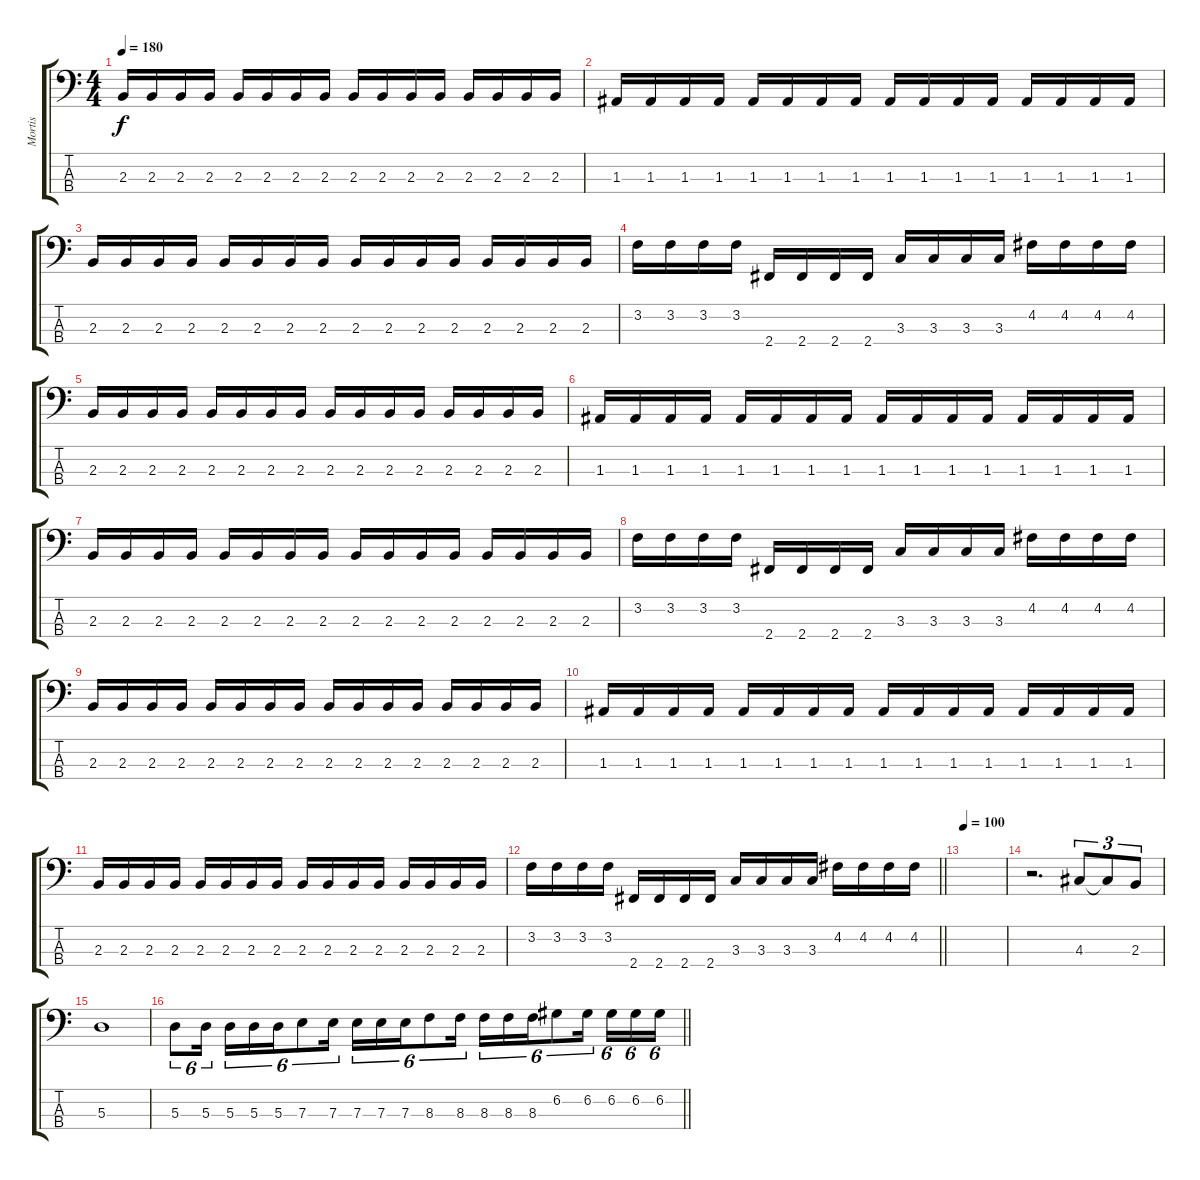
\track ("Mortis" "Mortis") {instrument electricbassfinger}
\staff {score tabs}
\tuning (G2 D2 A1 E1) {hide}
\ts (4 4)
\tempo 180
\clef f4
\ks c
2.3.16{dy f} 2.3.16 2.3.16 2.3.16 2.3.16 2.3.16 2.3.16 2.3.16 2.3.16 2.3.16 2.3.16 2.3.16 2.3.16 2.3.16 2.3.16 2.3.16 |
1.3.16 1.3.16 1.3.16 1.3.16 1.3.16 1.3.16 1.3.16 1.3.16 1.3.16 1.3.16 1.3.16 1.3.16 1.3.16 1.3.16 1.3.16 1.3.16 |
2.3.16 2.3.16 2.3.16 2.3.16 2.3.16 2.3.16 2.3.16 2.3.16 2.3.16 2.3.16 2.3.16 2.3.16 2.3.16 2.3.16 2.3.16 2.3.16 |
3.2.16 3.2.16 3.2.16 3.2.16 2.4.16 2.4.16 2.4.16 2.4.16 3.3.16 3.3.16 3.3.16 3.3.16 4.2.16 4.2.16 4.2.16 4.2.16 |
2.3.16 2.3.16 2.3.16 2.3.16 2.3.16 2.3.16 2.3.16 2.3.16 2.3.16 2.3.16 2.3.16 2.3.16 2.3.16 2.3.16 2.3.16 2.3.16 |
1.3.16 1.3.16 1.3.16 1.3.16 1.3.16 1.3.16 1.3.16 1.3.16 1.3.16 1.3.16 1.3.16 1.3.16 1.3.16 1.3.16 1.3.16 1.3.16 |
2.3.16 2.3.16 2.3.16 2.3.16 2.3.16 2.3.16 2.3.16 2.3.16 2.3.16 2.3.16 2.3.16 2.3.16 2.3.16 2.3.16 2.3.16 2.3.16 |
3.2.16 3.2.16 3.2.16 3.2.16 2.4.16 2.4.16 2.4.16 2.4.16 3.3.16 3.3.16 3.3.16 3.3.16 4.2.16 4.2.16 4.2.16 4.2.16 |
2.3.16 2.3.16 2.3.16 2.3.16 2.3.16 2.3.16 2.3.16 2.3.16 2.3.16 2.3.16 2.3.16 2.3.16 2.3.16 2.3.16 2.3.16 2.3.16 |
1.3.16 1.3.16 1.3.16 1.3.16 1.3.16 1.3.16 1.3.16 1.3.16 1.3.16 1.3.16 1.3.16 1.3.16 1.3.16 1.3.16 1.3.16 1.3.16 |
2.3.16 2.3.16 2.3.16 2.3.16 2.3.16 2.3.16 2.3.16 2.3.16 2.3.16 2.3.16 2.3.16 2.3.16 2.3.16 2.3.16 2.3.16 2.3.16 |
\barLineRight lightlight
3.2.16 3.2.16 3.2.16 3.2.16 2.4.16 2.4.16 2.4.16 2.4.16 3.3.16 3.3.16 3.3.16 3.3.16 4.2.16 4.2.16 4.2.16 4.2.16 |
\tempo 100
|
r.2{d} 4.3.8{tu (3 2)} 4.3{t}.8{tu (3 2)} 2.3.8{tu (3 2)} |
5.3.1 |
\barLineRight lightlight
5.3.8{tu (6 4)} 5.3.16{tu (6 4)} 5.3.16{tu (6 4)} 5.3.16{tu (6 4)} 5.3.16{tu (6 4)} 7.3.8{tu (6 4)} 7.3.16{tu (6 4)} 7.3.16{tu (6 4)} 7.3.16{tu (6 4)} 7.3.16{tu (6 4)} 8.3.8{tu (6 4)} 8.3.16{tu (6 4)} 8.3.16{tu (6 4)} 8.3.16{tu (6 4)} 8.3.16{tu (6 4)} 6.2.8{tu (6 4)} 6.2.16{tu (6 4)} 6.2.16{tu (6 4)} 6.2.16{tu (6 4)} 6.2.16{tu (6 4)}
